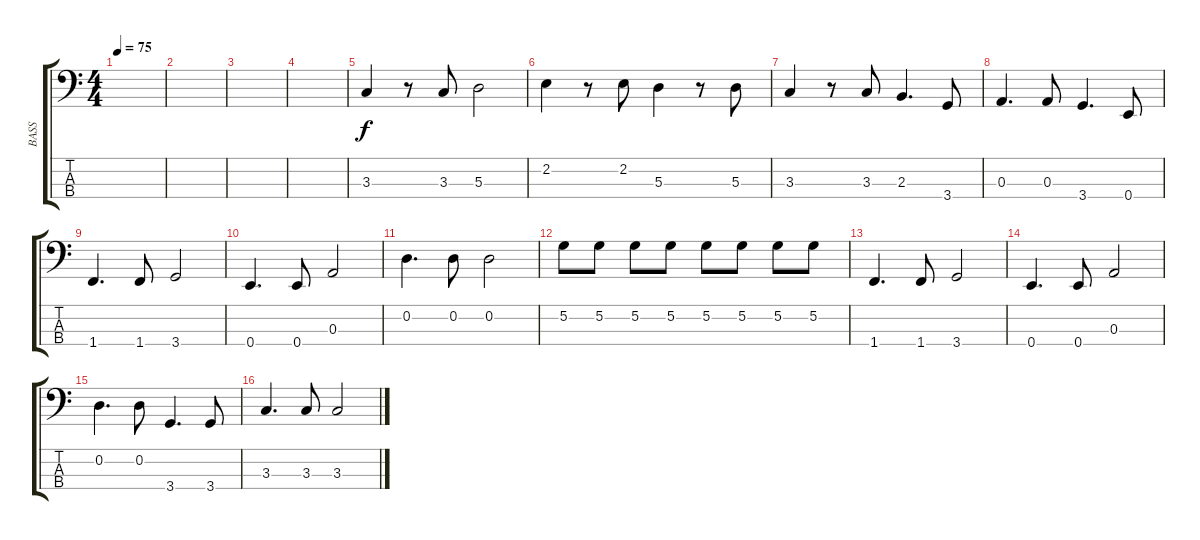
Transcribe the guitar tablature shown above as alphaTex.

\track ("BASS" "BASS") {instrument electricbassfinger}
\staff {score tabs}
\tuning (G2 D2 A1 E1) {hide}
\ts (4 4)
\tempo 75
\clef f4
\ks c
|
|
|
|
3.3.4 r.8 3.3.8 5.3.2 |
2.2.4 r.8 2.2.8 5.3.4 r.8 5.3.8 |
3.3.4 r.8 3.3.8 2.3.4{d} 3.4.8 |
0.3.4{d} 0.3.8 3.4.4{d} 0.4.8 |
1.4.4{d} 1.4.8 3.4.2 |
0.4.4{d} 0.4.8 0.3.2 |
0.2.4{d} 0.2.8 0.2.2 |
5.2.8 5.2.8 5.2.8 5.2.8 5.2.8 5.2.8 5.2.8 5.2.8 |
1.4.4{d} 1.4.8 3.4.2 |
0.4.4{d} 0.4.8 0.3.2 |
0.2.4{d} 0.2.8 3.4.4{d} 3.4.8 |
3.3.4{d} 3.3.8 3.3.2
